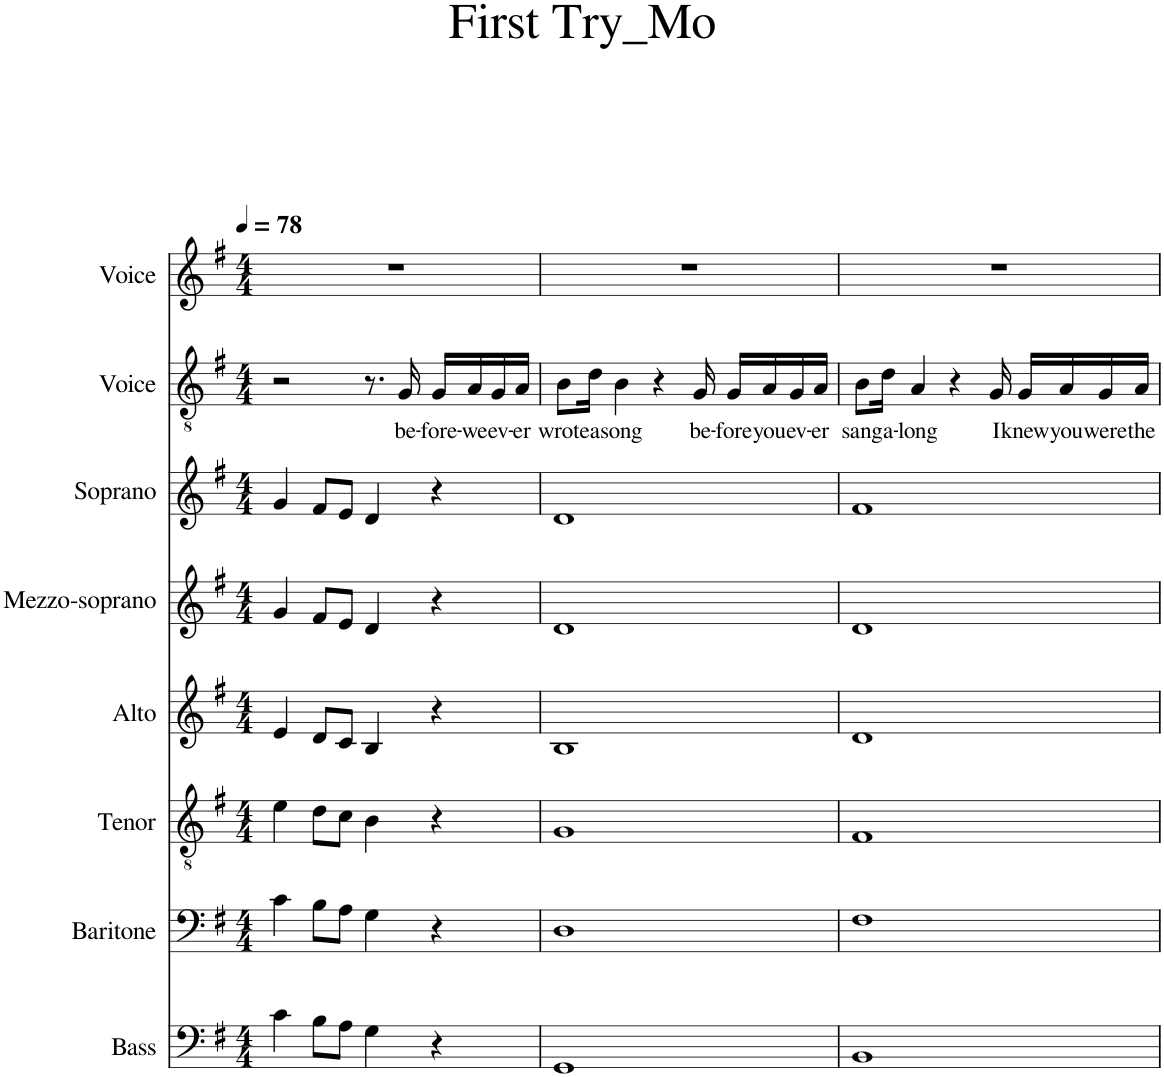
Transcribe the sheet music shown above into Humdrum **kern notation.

**kern	**kern	**kern	**kern	**kern	**kern	**kern	**text	**kern
*part8	*part7	*part6	*part5	*part4	*part3	*part2	*part2	*part1
*staff8	*staff7	*staff6	*staff5	*staff4	*staff3	*staff2	*staff2	*staff1
*I"Bass	*I"Baritone	*I"Tenor	*I"Alto	*I"Mezzo-soprano	*I"Soprano	*I"Voice	*	*I"Voice
*I'B.	*I'Bar.	*I'T.	*I'A.	*I'Mzs.	*I'S.	*I'Vo.	*	*I'Vo.
*clefF4	*clefF4	*clefGv2	*clefG2	*clefG2	*clefG2	*clefGv2	*	*clefG2
*k[f#]	*k[f#]	*k[f#]	*k[f#]	*k[f#]	*k[f#]	*k[f#]	*	*k[f#]
*M4/4	*M4/4	*M4/4	*M4/4	*M4/4	*M4/4	*M4/4	*	*M4/4
*MM78	*MM78	*MM78	*MM78	*MM78	*MM78	*MM78	*	*MM78
=1	=1	=1	=1	=1	=1	=1	=1	=1
4c\	4c\	4e\	4e/	4g/	4g/	2r	.	1r
8B\L	8B\L	8d\L	8d/L	8f#/L	8f#/L	.	.	.
8A\J	8A\J	8c\J	8c/J	8e/J	8e/J	.	.	.
4G\	4G\	4B\	4B/	4d/	4d/	8.r	.	.
!	!	!	!	!	!	!	!LO:LY:b	!
.	.	.	.	.	.	16G/	be-	.
!	!	!	!	!	!	!	!LO:LY:b	!
4r	4r	4r	4r	4r	4r	16G/LL	-fore-	.
!	!	!	!	!	!	!	!LO:LY:b	!
.	.	.	.	.	.	16A/	-we	.
!	!	!	!	!	!	!	!LO:LY:b	!
.	.	.	.	.	.	16G/	ev-	.
!	!	!	!	!	!	!	!LO:LY:b	!
.	.	.	.	.	.	16A/JJ	-er	.
=2	=2	=2	=2	=2	=2	=2	=2	=2
!	!	!	!	!	!	!	!LO:LY:b	!
1GG	1D	1G	1B	1d	1d	8B\L	wrote	1r
!	!	!	!	!	!	!	!LO:LY:b	!
.	.	.	.	.	.	16d\Jk	a	.
!	!	!	!	!	!	!	!LO:LY:b	!
.	.	.	.	.	.	4B\	song	.
.	.	.	.	.	.	4r	.	.
!	!	!	!	!	!	!	!LO:LY:b	!
.	.	.	.	.	.	16G/	be-	.
!	!	!	!	!	!	!	!LO:LY:b	!
.	.	.	.	.	.	16G/LL	-fore	.
!	!	!	!	!	!	!	!LO:LY:b	!
.	.	.	.	.	.	16A/	you	.
!	!	!	!	!	!	!	!LO:LY:b	!
.	.	.	.	.	.	16G/	ev-	.
!	!	!	!	!	!	!	!LO:LY:b	!
.	.	.	.	.	.	16A/JJ	-er	.
=3	=3	=3	=3	=3	=3	=3	=3	=3
!	!	!	!	!	!	!	!LO:LY:b	!
1BB	1F#	1F#	1d	1d	1f#	8B\L	sang	1r
!	!	!	!	!	!	!	!LO:LY:b	!
.	.	.	.	.	.	16d\Jk	a-	.
!	!	!	!	!	!	!	!LO:LY:b	!
.	.	.	.	.	.	4A/	-long	.
.	.	.	.	.	.	4r	.	.
!	!	!	!	!	!	!	!LO:LY:b	!
.	.	.	.	.	.	16G/	I	.
!	!	!	!	!	!	!	!LO:LY:b	!
.	.	.	.	.	.	16G/LL	knew	.
!	!	!	!	!	!	!	!LO:LY:b	!
.	.	.	.	.	.	16A/	you	.
!	!	!	!	!	!	!	!LO:LY:b	!
.	.	.	.	.	.	16G/	were	.
!	!	!	!	!	!	!	!LO:LY:b	!
.	.	.	.	.	.	16A/JJ	the	.
=	=	=	=	=	=	=	=	=
*-	*-	*-	*-	*-	*-	*-	*-	*-
